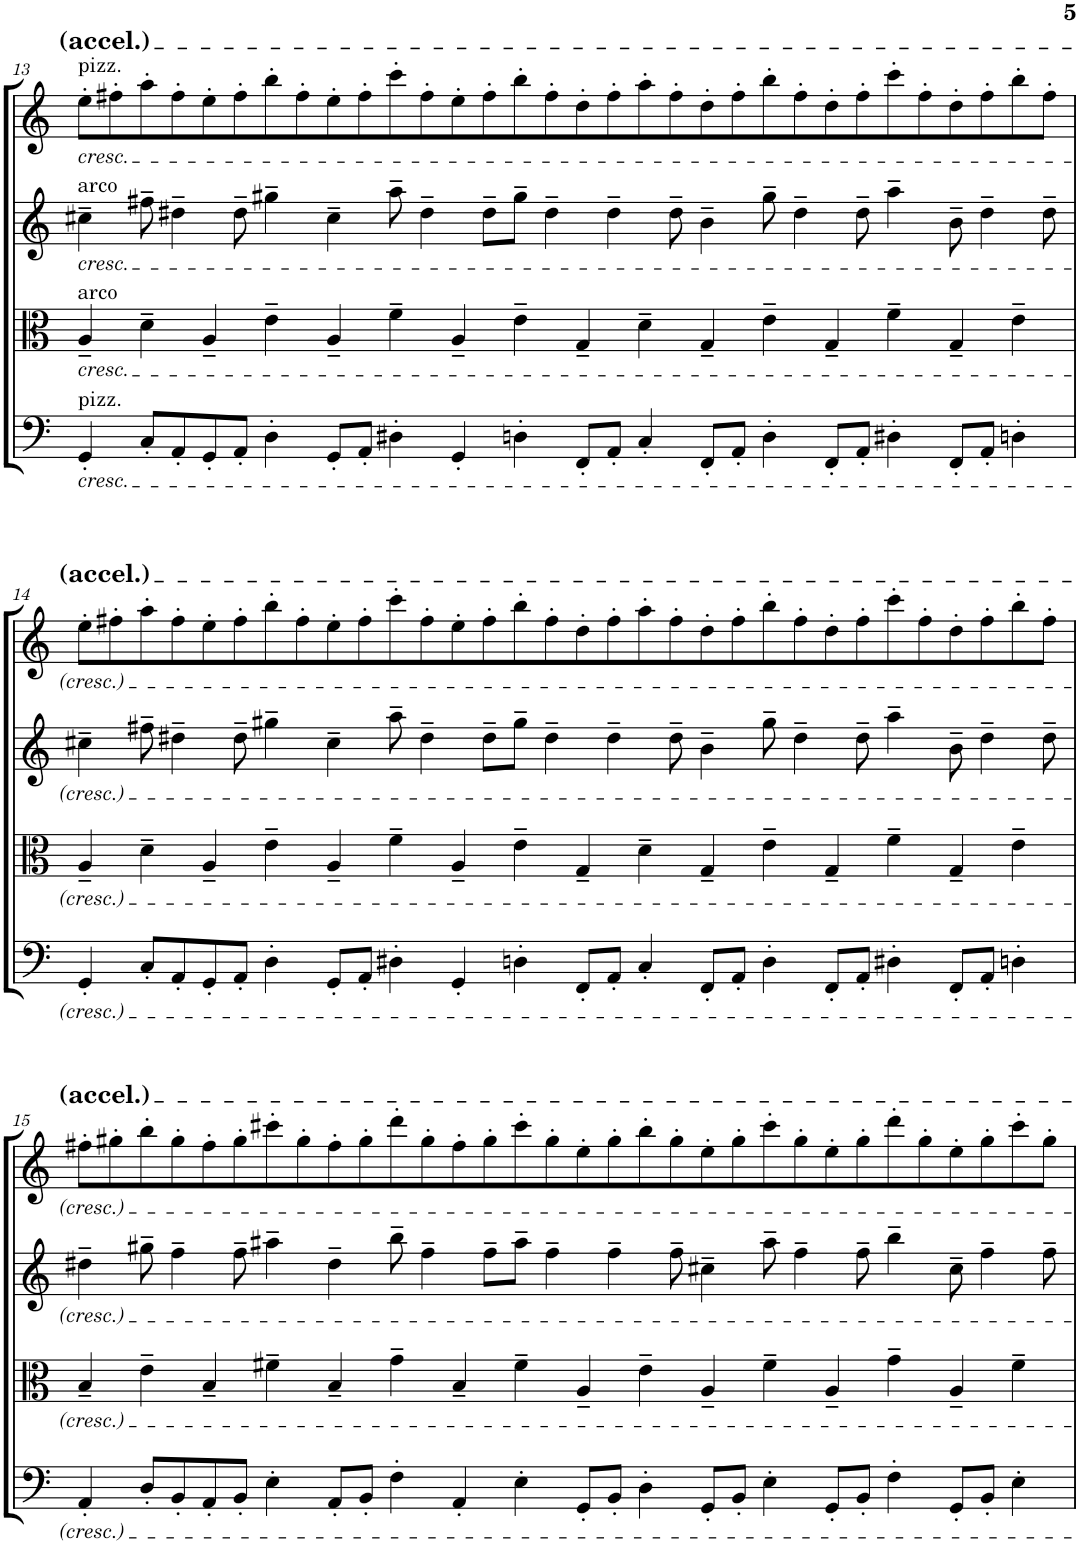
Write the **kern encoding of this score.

**kern	**kern	**kern	**kern
*part4	*part3	*part2	*part1
*staff4	*staff3	*staff2	*staff1
*I"Violoncello	*I"Viola	*I"Violin II	*I"Violin I
*I'Vc	*I'Vla	*I'Vln	*I'Vln
!!LO:PB:g=z
*clefF4	*clefC3	*clefG2	*clefG2
*k[]	*k[]	*k[]	*k[]
*M8/2	*M8/2	*M8/2	*M8/2
=13	=13	=13	=13
!	!	!	!LO:TX:a:t=pizz.
!	!	!	!LO:TX:b:i:t=cresc.
!	!	!LO:TX:a:t=arco	!
!	!	!LO:TX:b:i:t=cresc.	!
!	!LO:TX:a:t=arco	!	!
!	!LO:TX:b:i:t=cresc.	!	!
!LO:TX:a:t=pizz.	!	!	!
!LO:TX:b:i:t=cresc.	!	!	!
4GG'/	4A~/	4cc#X~\	8ee'\L
.	.	.	8ff#X'\
8C'/L	4d~\	8ff#X~\	8aa'\
8AA'/	.	4dd#X~\	8ff#'\
8GG'/	4A~/	.	8ee'\
8AA'/J	.	8dd#~\	8ff#'\
4D'\	4e~\	4gg#X~\	8bb'\
.	.	.	8ff#'\
8GG'/L	4A~/	4cc#~\	8ee'\
8AA'/J	.	.	8ff#'\
4D#X'\	4f~\	8aa~\	8ccc'\
.	.	4dd#~\	8ff#'\
4GG'/	4A~/	.	8ee'\
.	.	8dd#~\L	8ff#'\
4Dn'\	4e~\	8gg#~\J	8bb'\
.	.	4dd#~\	8ff#'\
8FF'/L	4G~/	.	8dd'\
8AA'/J	.	4dd#~\	8ff#'\
4C'/	4d~\	.	8aa'\
.	.	8dd#~\	8ff#'\
8FF'/L	4G~/	4b~\	8dd'\
8AA'/J	.	.	8ff#'\
4D'\	4e~\	8gg#~\	8bb'\
.	.	4dd#~\	8ff#'\
8FF'/L	4G~/	.	8dd'\
8AA'/J	.	8dd#~\	8ff#'\
4D#X'\	4f~\	4aa~\	8ccc'\
.	.	.	8ff#'\
8FF'/L	4G~/	8b~\	8dd'\
8AA'/J	.	4dd#~\	8ff#'\
4Dn'\	4e~\	.	8bb'\
.	.	8dd#~\	8ff#'\J
!!LO:LB:g=z
=14	=14	=14	=14
4GG'/	4A~/	4cc#X~\	8ee'\L
.	.	.	8ff#X'\
8C'/L	4d~\	8ff#X~\	8aa'\
8AA'/	.	4dd#X~\	8ff#'\
8GG'/	4A~/	.	8ee'\
8AA'/J	.	8dd#~\	8ff#'\
4D'\	4e~\	4gg#X~\	8bb'\
.	.	.	8ff#'\
8GG'/L	4A~/	4cc#~\	8ee'\
8AA'/J	.	.	8ff#'\
4D#X'\	4f~\	8aa~\	8ccc'\
.	.	4dd#~\	8ff#'\
4GG'/	4A~/	.	8ee'\
.	.	8dd#~\L	8ff#'\
4Dn'\	4e~\	8gg#~\J	8bb'\
.	.	4dd#~\	8ff#'\
8FF'/L	4G~/	.	8dd'\
8AA'/J	.	4dd#~\	8ff#'\
4C'/	4d~\	.	8aa'\
.	.	8dd#~\	8ff#'\
8FF'/L	4G~/	4b~\	8dd'\
8AA'/J	.	.	8ff#'\
4D'\	4e~\	8gg#~\	8bb'\
.	.	4dd#~\	8ff#'\
8FF'/L	4G~/	.	8dd'\
8AA'/J	.	8dd#~\	8ff#'\
4D#X'\	4f~\	4aa~\	8ccc'\
.	.	.	8ff#'\
8FF'/L	4G~/	8b~\	8dd'\
8AA'/J	.	4dd#~\	8ff#'\
4Dn'\	4e~\	.	8bb'\
.	.	8dd#~\	8ff#'\J
!!LO:LB:g=z
=15	=15	=15	=15
4AA'/	4B~/	4dd#X~\	8ff#X'\L
.	.	.	8gg#X'\
8D'/L	4e~\	8gg#X~\	8bb'\
8BB'/	.	4ff~\	8gg#'\
8AA'/	4B~/	.	8ff#'\
8BB'/J	.	8ff~\	8gg#'\
4E'\	4f#X~\	4aa#X~\	8ccc#X'\
.	.	.	8gg#'\
8AA'/L	4B~/	4dd#~\	8ff#'\
8BB'/J	.	.	8gg#'\
4F'\	4g~\	8bb~\	8ddd'\
.	.	4ff~\	8gg#'\
4AA'/	4B~/	.	8ff#'\
.	.	8ff~\L	8gg#'\
4E'\	4f#~\	8aa#~\J	8ccc#'\
.	.	4ff~\	8gg#'\
8GG'/L	4A~/	.	8ee'\
8BB'/J	.	4ff~\	8gg#'\
4D'\	4e~\	.	8bb'\
.	.	8ff~\	8gg#'\
8GG'/L	4A~/	4cc#X~\	8ee'\
8BB'/J	.	.	8gg#'\
4E'\	4f#~\	8aa#~\	8ccc#'\
.	.	4ff~\	8gg#'\
8GG'/L	4A~/	.	8ee'\
8BB'/J	.	8ff~\	8gg#'\
4F'\	4g~\	4bb~\	8ddd'\
.	.	.	8gg#'\
8GG'/L	4A~/	8cc#~\	8ee'\
8BB'/J	.	4ff~\	8gg#'\
4E'\	4f#~\	.	8ccc#'\
.	.	8ff~\	8gg#'\J
=	=	=	=
*-	*-	*-	*-
